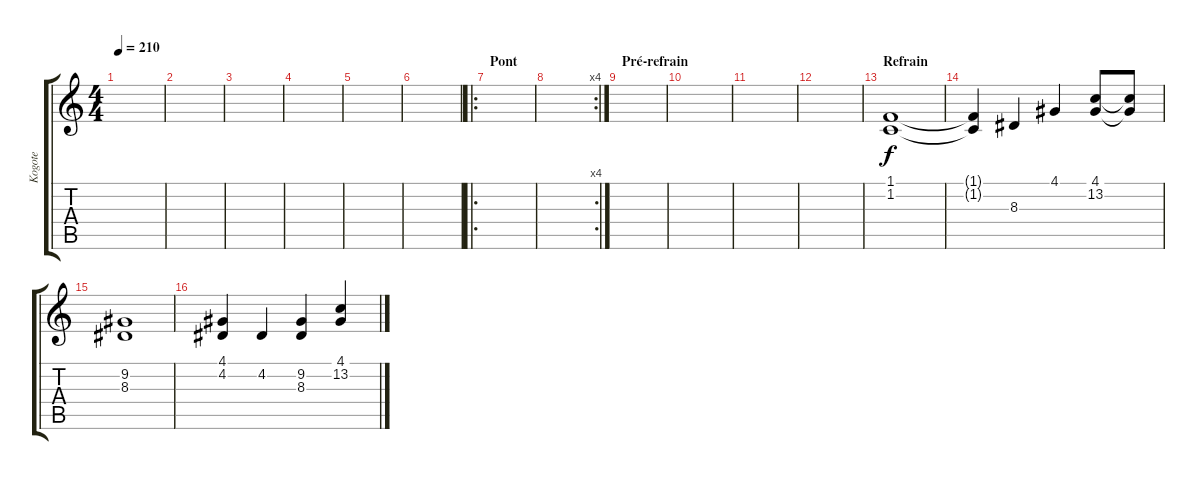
\track ("Kogote" "Kogote") {instrument brasssection}
\staff {score tabs}
\tuning (E4 B3 G3 D3 A2 E2) {hide}
\ts (4 4)
\tempo 210
\clef g2
\ks c
|
|
|
|
|
|
\ro
\section ("" "Pont")
|
\rc 4
|
\section ("" "Pré-refrain")
|
|
|
|
\section ("" "Refrain")
(1.1 1.2).1 |
(1.1{t} 1.2{t}).4 8.3.4 4.1.4 (4.1 13.2).8 (4.1{t} 13.2{t}).8 |
(9.2 8.3).1 |
(4.1 4.2).4 4.2.4 (9.2 8.3).4 (4.1 13.2).4
